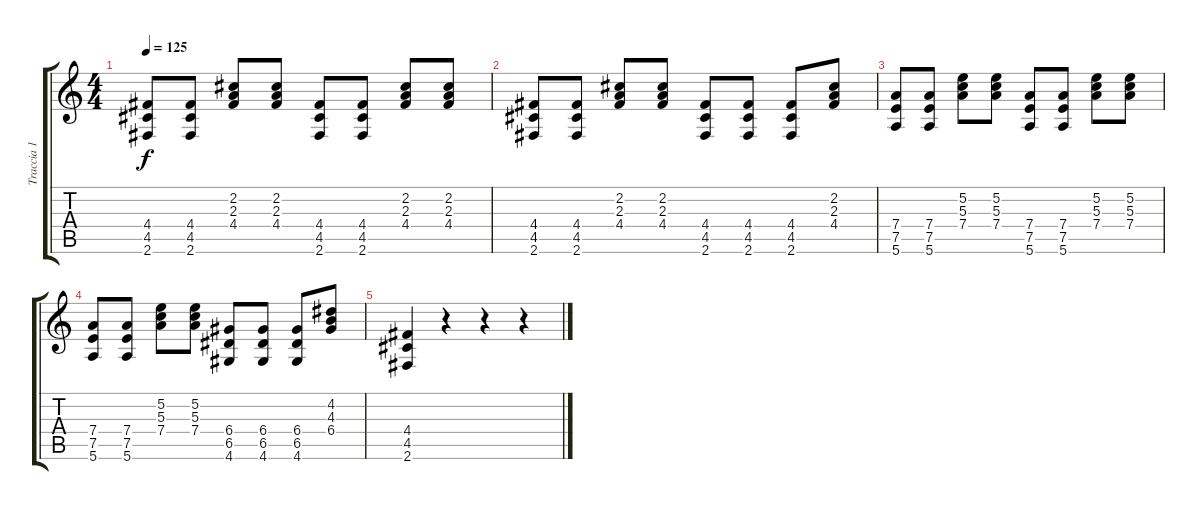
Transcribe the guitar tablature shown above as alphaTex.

\track ("Traccia 1" "Traccia 1") {instrument overdrivenguitar}
\staff {score tabs}
\tuning (E4 B3 G3 D3 A2 E2) {hide}
\ts (4 4)
\tempo 125
\clef g2
\ks c
(4.4 4.5 2.6).8{dy f} (4.4 4.5 2.6).8 (2.2 2.3 4.4).8 (2.2 2.3 4.4).8 (4.4 4.5 2.6).8 (4.4 4.5 2.6).8 (2.2 2.3 4.4).8 (2.2 2.3 4.4).8 |
(4.4 4.5 2.6).8 (4.4 4.5 2.6).8 (2.2 2.3 4.4).8 (2.2 2.3 4.4).8 (4.4 4.5 2.6).8 (4.4 4.5 2.6).8 (4.4 4.5 2.6).8 (2.2 2.3 4.4).8 |
(7.4 7.5 5.6).8 (7.4 7.5 5.6).8 (5.2 5.3 7.4).8 (5.2 5.3 7.4).8 (7.4 7.5 5.6).8 (7.4 7.5 5.6).8 (5.2 5.3 7.4).8 (5.2 5.3 7.4).8 |
(7.4 7.5 5.6).8 (7.4 7.5 5.6).8 (5.2 5.3 7.4).8 (5.2 5.3 7.4).8 (6.4 6.5 4.6).8 (6.4 6.5 4.6).8 (6.4 6.5 4.6).8 (4.2 4.3 6.4).8 |
(4.4 4.5 2.6).4 r.4 r.4 r.4
